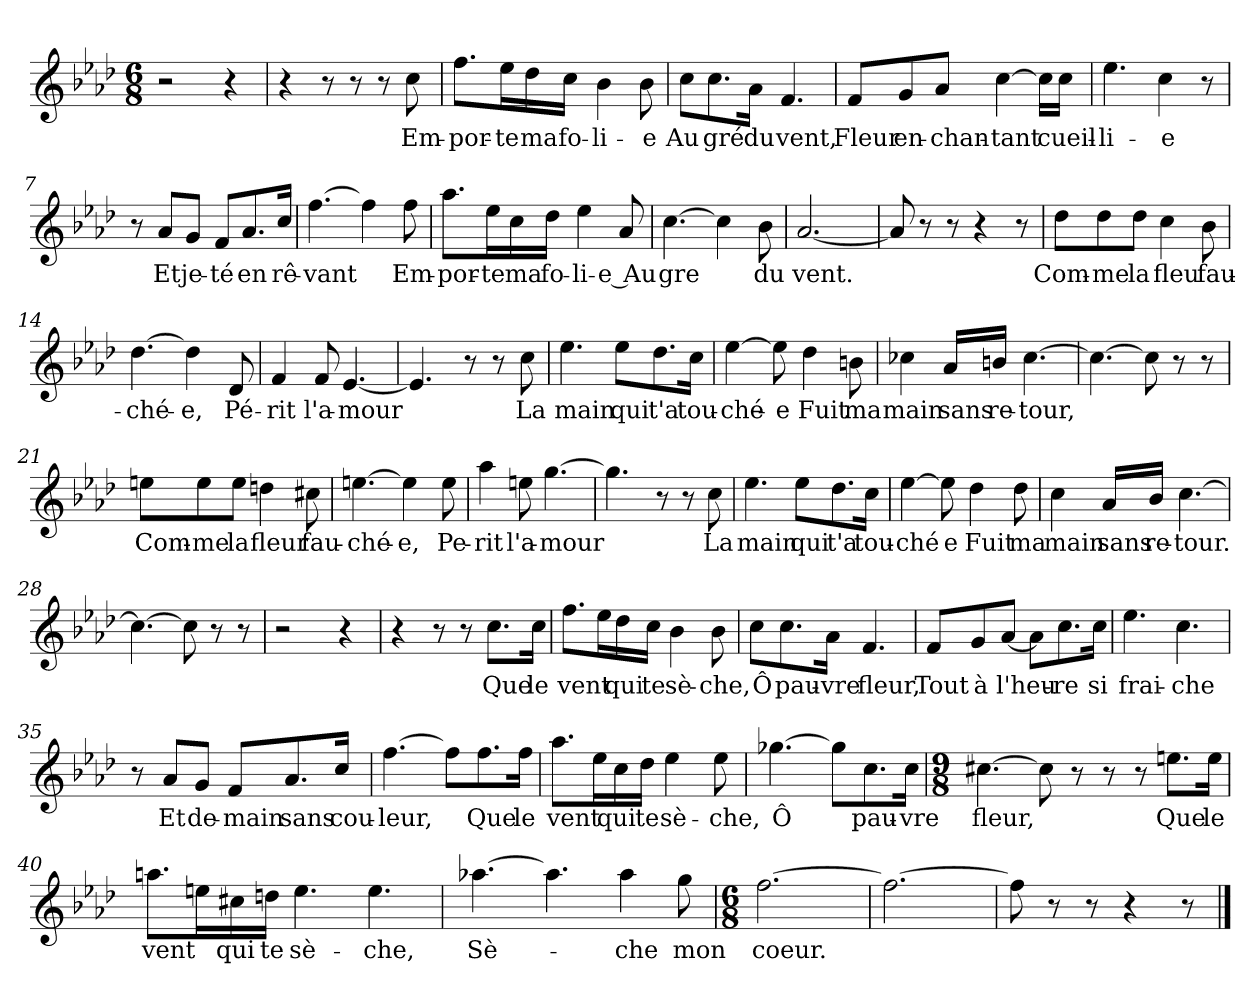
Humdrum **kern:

**kern	**text
*part1	*part1
*staff1	*staff1
*clefG2	*
*k[b-e-a-d-]	*
*M6/8	*
=1	=1
2r	.
4r	.
=2	=2
4r	.
8r	.
8r	.
8r	.
!	!LO:LY:b
8cc\	Em-
=3	=3
!	!LO:LY:b
8.ff\L	-por-
!	!LO:LY:b
16ee-\L	-te
!	!LO:LY:b
16dd-\	ma
!	!LO:LY:b
16cc\JJ	fo-
!	!LO:LY:b
4b-\	-li-
!	!LO:LY:b
8b-\	-e
=4	=4
!	!LO:LY:b
8cc\L	Au
!	!LO:LY:b
8.cc\	gré
!	!LO:LY:b
16a-\Jk	du
!	!LO:LY:b
4.f/	vent,
=5	=5
!	!LO:LY:b
8f/L	Fleur
!	!LO:LY:b
8g/	en-
!	!LO:LY:b
8a-/J	-chan-
!	!LO:LY:b
[4cc\	-tant
16cc\LL]	.
!	!LO:LY:b
16cc\JJ	cueil-
=6	=6
!	!LO:LY:b
4.ee-\	-li-
!	!LO:LY:b
4cc\	-e
8r	.
=7	=7
8r	.
!	!LO:LY:b
8a-/L	Et
!	!LO:LY:b
8g/J	je-
!	!LO:LY:b
8f/L	-té
!	!LO:LY:b
8.a-/	en
!	!LO:LY:b
16cc/Jk	rê-
!!LO:LB:g=z
=8	=8
!	!LO:LY:b
[4.ff\	-vant
4ff\]	.
!	!LO:LY:b
8ff\	Em-
=9	=9
!	!LO:LY:b
8.aa-\L	-por-
!	!LO:LY:b
16ee-\L	-te
!	!LO:LY:b
16cc\	ma
!	!LO:LY:b
16dd-\JJ	fo-
!	!LO:LY:b
4ee-\	-li-
!	!LO:LY:b
8a-/	-e Au
=10	=10
!	!LO:LY:b
[4.cc\	gre
4cc\]	.
!	!LO:LY:b
8b-\	du
=11	=11
!	!LO:LY:b
[2.a-/	vent.
=12	=12
8a-/]	.
8r	.
8r	.
4r	.
8r	.
=13	=13
!	!LO:LY:b
8dd-\L	Com-
!	!LO:LY:b
8dd-\	-me
!	!LO:LY:b
8dd-\J	la
!	!LO:LY:b
4cc\	fleu
!	!LO:LY:b
8b-\	fau-
=14	=14
!	!LO:LY:b
[4.dd-\	-ché-
!	!LO:LY:b
4dd-\]	-e,
!	!LO:LY:b
8d-/	Pé-
=15	=15
!	!LO:LY:b
4f/	-rit
!	!LO:LY:b
8f/	l'a-
!	!LO:LY:b
[4.e-/	-mour
!!LO:LB:g=z
=16	=16
4.e-/]	.
8r	.
8r	.
!	!LO:LY:b
8cc\	La
=17	=17
!	!LO:LY:b
4.ee-\	main
!	!LO:LY:b
8ee-\L	qui
!	!LO:LY:b
8.dd-\	t'a
!	!LO:LY:b
16cc\Jk	tou-
=18	=18
!	!LO:LY:b
[4ee-\	-ché-
!	!LO:LY:b
8ee-\]	-e
!	!LO:LY:b
4dd-\	Fuit
!	!LO:LY:b
8bn\	ma
=19	=19
!	!LO:LY:b
4cc-X\	main
!	!LO:LY:b
16a-/LL	sans
!	!LO:LY:b
16bn/JJ	re-
!	!LO:LY:b
[4.cc-\	-tour,
=20	=20
4.cc-\_	.
8cc-\]	.
8r	.
8r	.
=21	=21
!	!LO:LY:b
8een\L	Com-
!	!LO:LY:b
8ee\	-me
!	!LO:LY:b
8ee\J	la
!	!LO:LY:b
4ddn\	fleur
!	!LO:LY:b
8cc#X\	fau-
=22	=22
!	!LO:LY:b
[4.een\	-ché-
!	!LO:LY:b
4ee\]	-e,
!	!LO:LY:b
8ee\	Pe-
!!LO:LB:g=z
=23	=23
!	!LO:LY:b
4aa-\	-rit
!	!LO:LY:b
8een\	l'a-
!	!LO:LY:b
[4.gg\	-mour
=24	=24
4.gg\]	.
8r	.
8r	.
!	!LO:LY:b
8cc\	La
=25	=25
!	!LO:LY:b
4.ee-\	main
!	!LO:LY:b
8ee-\L	qui
!	!LO:LY:b
8.dd-\	t'a
!	!LO:LY:b
16cc\Jk	tou-
=26	=26
!	!LO:LY:b
[4ee-\	-ché
!	!LO:LY:b
8ee-\]	-e
!	!LO:LY:b
4dd-\	Fuit
!	!LO:LY:b
8dd-\	ma
=27	=27
!	!LO:LY:b
4cc\	main
!	!LO:LY:b
16a-/LL	sans
!	!LO:LY:b
16b-/JJ	re-
!	!LO:LY:b
[4.cc\	-tour.
=28	=28
4.cc\_	.
8cc\]	.
8r	.
8r	.
=29	=29
2r	.
4r	.
=30	=30
4r	.
8r	.
8r	.
!	!LO:LY:b
8.cc\L	Que
!	!LO:LY:b
16cc\Jk	le
!!LO:LB:g=z
=31	=31
!	!LO:LY:b
8.ff\L	vent
16ee-\L	.
!	!LO:LY:b
16dd-\	qui
!	!LO:LY:b
16cc\JJ	te
!	!LO:LY:b
4b-\	sè-
!	!LO:LY:b
8b-\	-che,
=32	=32
!	!LO:LY:b
8cc\L	Ô
!	!LO:LY:b
8.cc\	pau-
!	!LO:LY:b
16a-\Jk	-vre
!	!LO:LY:b
4.f/	fleur,
=33	=33
!	!LO:LY:b
8f/L	Tout
!	!LO:LY:b
8g/	à
!	!LO:LY:b
[8a-/J	l'heu-
8a-\L]	.
!	!LO:LY:b
8.cc\	-re
!	!LO:LY:b
16cc\Jk	si
=34	=34
!	!LO:LY:b
4.ee-\	frai-
!	!LO:LY:b
4.cc\	-che
=35	=35
8r	.
!	!LO:LY:b
8a-/L	Et
!	!LO:LY:b
8g/J	de-
!	!LO:LY:b
8f/L	-main
!	!LO:LY:b
8.a-/	sans
!	!LO:LY:b
16cc/Jk	cou-
=36	=36
!	!LO:LY:b
[4.ff\	-leur,
8ff\L]	.
!	!LO:LY:b
8.ff\	Que
!	!LO:LY:b
16ff\Jk	le
!!LO:LB:g=z
=37	=37
!	!LO:LY:b
8.aa-\L	vent
16ee-\L	.
!	!LO:LY:b
16cc\	qui
!	!LO:LY:b
16dd-\JJ	te
!	!LO:LY:b
4ee-\	sè-
!	!LO:LY:b
8ee-\	-che,
=38	=38
!	!LO:LY:b
[4.gg-X\	Ô
8gg-\L]	.
!	!LO:LY:b
8.cc\	pau-
!	!LO:LY:b
16cc\Jk	-vre
=39	=39
*M9/8	*
!	!LO:LY:b
[4.cc#X\	fleur,
8cc#\]	.
8r	.
8r	.
8r	.
!	!LO:LY:b
8.een\L	Que
!	!LO:LY:b
16ee\Jk	le
=40	=40
!	!LO:LY:b
8.aan\L	vent
16een\L	.
!	!LO:LY:b
16cc#X\	qui
!	!LO:LY:b
16ddn\JJ	te
!	!LO:LY:b
4.ee\	sè-
!	!LO:LY:b
4.ee\	-che,
=41	=41
!	!LO:LY:b
[4.aa-X\	Sè-
4.aa-\]	.
!	!LO:LY:b
4aa-\	-che
!	!LO:LY:b
8gg\	mon
=42	=42
*M6/8	*
!	!LO:LY:b
[2.ff\	coeur.
=43	=43
2.ff\_	.
!!LO:LB:g=z
=44	=44
8ff\]	.
8r	.
8r	.
4r	.
8r	.
==	==
*-	*-
